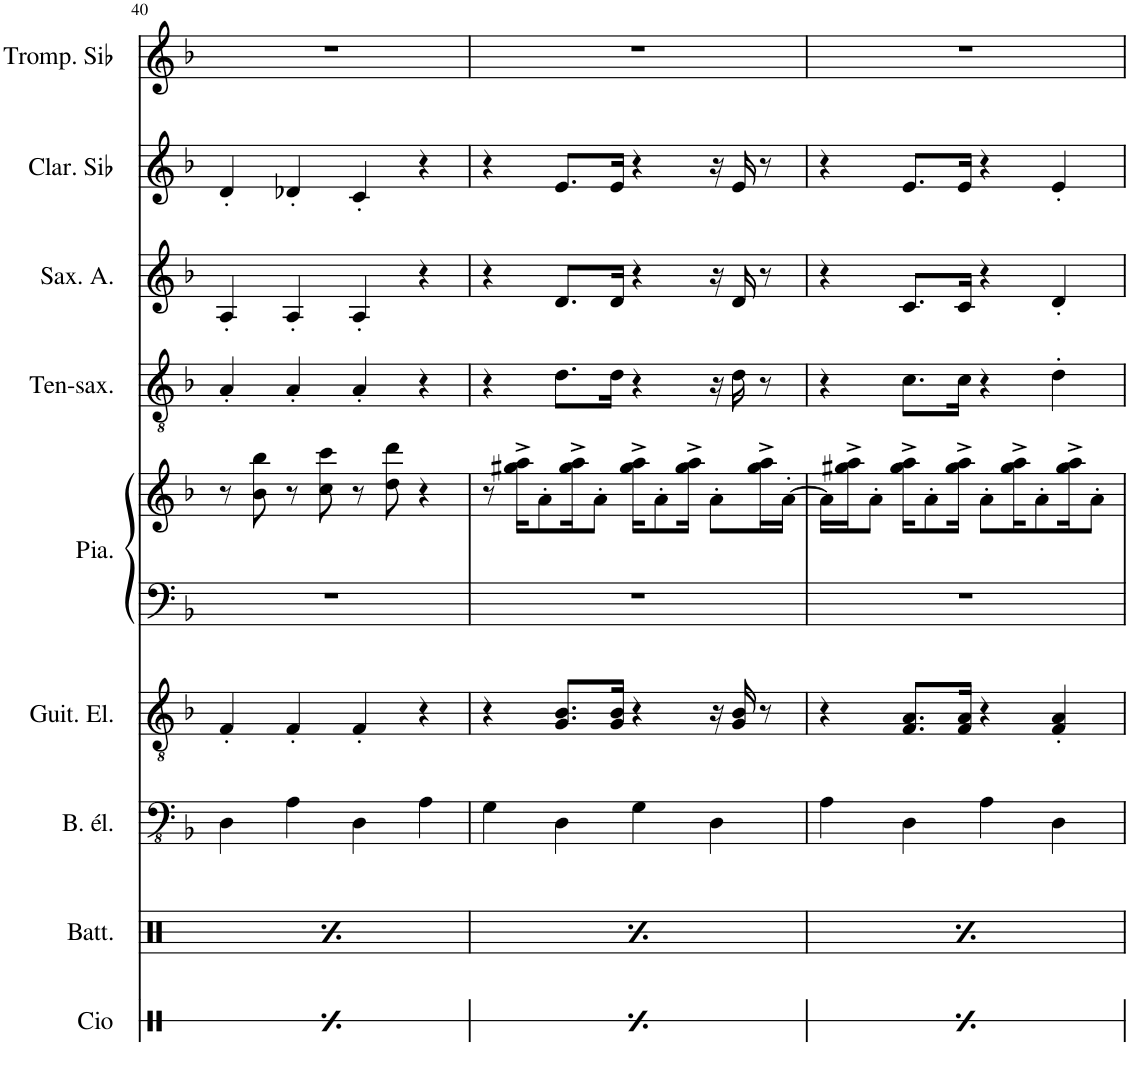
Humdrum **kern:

**kern	**kern	**kern	**kern	**kern	**kern	**kern	**kern	**kern	**kern	**kern
*part10	*part9	*part8	*part7	*part6	*part5	*part5	*part4	*part3	*part2	*part1
*staff11	*staff10	*staff9	*staff8	*staff7	*staff6	*staff5	*staff4	*staff3	*staff2	*staff1
*I"Congas	*I"Batterie	*I"Trombon	*I"Basse électrique	*I"Guitare électrique	*I"Piano	*	*I"Tenorsaxofon	*I"Saxophone Alto	*I"Clarinette en Sib	*I"Trompette en Sib
*	*I'Batt.	*I'Tbn.	*I'B. él.	*I'Guit. El.	*I'Pia.	*	*I'Ten-sax.	*I'Sax. A.	*I'Clar. Sib	*I'Tromp. Sib
!!LO:PB:g=z
*clefX	*clefX	*clefF4	*clefFv4	*clefGv2	*clefF4	*clefG2	*clefGv2	*clefG2	*clefG2	*clefG2
*	*	*	*	*	*	*	*Trd8c14	*Trd5c9	*Trd1c2	*Trd1c2
*k[]	*k[]	*k[b-]	*k[b-]	*k[b-]	*k[b-]	*k[b-]	*k[b-]	*k[b-]	*k[b-]	*k[b-]
*M4/4	*M4/4	*M4/4	*M4/4	*M4/4	*M4/4	*M4/4	*M4/4	*M4/4	*M4/4	*M4/4
=40	=40	=40	=40	=40	=40	=40	=40	=40	=40	=40
*	*^	*	*	*	*	*	*	*	*	*
16Rd/LL	16Rgg/LL	4Rf\	4D	4DD\	4F'/	1r	8r	4A'/	4A'/	4d'/	1r
16Re/	16Rgg/	.	.	.	.	.	.	.	.	.	.
16Rf/	16Rff/	.	.	.	.	.	8b-\ 8bb-\	.	.	.	.
16Rd/JJ	16Rgg/JJ	.	.	.	.	.	.	.	.	.	.
16Re/LL	16Rgg/LL	4Rf\	4A	4AA\	4F'/	.	8r	4A'/	4A'/	4d-X'/	.
16Rd/	16Rgg/	.	.	.	.	.	.	.	.	.	.
16Rf/	16Rff/	.	.	.	.	.	8cc\ 8ccc\	.	.	.	.
16Re/JJ	16Rgg/JJ	.	.	.	.	.	.	.	.	.	.
16Rd/LL	16Rgg/LL	4Rf\	4D	4DD\	4F'/	.	8r	4A'/	4A'/	4c'/	.
16Rd/	16Rgg/	.	.	.	.	.	.	.	.	.	.
16Rf/	16Rff/	.	.	.	.	.	8dd\ 8ddd\	.	.	.	.
16Rd/JJ	16Rgg/JJ	.	.	.	.	.	.	.	.	.	.
16Re/LL	16Rgg/LL	4Rf\	4A	4AA\	4r	.	4r	4r	4r	4r	.
16Rd/	16Rgg/	.	.	.	.	.	.	.	.	.	.
16Rf/	16Rff/	.	.	.	.	.	.	.	.	.	.
16Rd/JJ	16Rgg/JJ	.	.	.	.	.	.	.	.	.	.
=41	=41	=41	=41	=41	=41	=41	=41	=41	=41	=41	=41
16Rd/LL	16Rgg/LL	4Rf\	4G	4GG\	4r	1r	8r	4r	4r	4r	1r
16Re/	16Rgg/	.	.	.	.	.	.	.	.	.	.
16Rf/	16Rff/	.	.	.	.	.	16gg#X\^ 16aa\^KL	.	.	.	.
16Rd/JJ	16Rgg/JJ	.	.	.	.	.	8a'\	.	.	.	.
16Re/LL	16Rgg/LL	4Rf\	4D	4DD\	8.G/ 8.B-/L	.	.	8.d\L	8.d/L	8.e/L	.
16Rd/	16Rgg/	.	.	.	.	.	16gg#\^ 16aa\^K	.	.	.	.
16Rf/	16Rff/	.	.	.	.	.	8a'\J	.	.	.	.
16Re/JJ	16Rgg/JJ	.	.	.	16G/ 16B-/Jk	.	.	16d\Jk	16d/Jk	16e/Jk	.
16Rd/LL	16Rgg/LL	4Rf\	4G	4GG\	4r	.	16gg#\^ 16aa\^KL	4r	4r	4r	.
16Rd/	16Rgg/	.	.	.	.	.	8a'\	.	.	.	.
16Rf/	16Rff/	.	.	.	.	.	.	.	.	.	.
16Rd/JJ	16Rgg/JJ	.	.	.	.	.	16gg#\^ 16aa\^Jk	.	.	.	.
16Re/LL	16Rgg/LL	4Rf\	4D	4DD\	16r	.	8a'\L	16r	16r	16r	.
16Rd/	16Rgg/	.	.	.	16G/ 16B-/	.	.	16d\	16d/	16e/	.
16Rf/	16Rff/	.	.	.	8r	.	16gg#\^ 16aa\^L	8r	8r	8r	.
16Rd/JJ	16Rgg/JJ	.	.	.	.	.	[16a'\JJ	.	.	.	.
=42	=42	=42	=42	=42	=42	=42	=42	=42	=42	=42	=42
16Rd/LL	16Rgg/LL	4Rf\	4A	4AA\	4r	1r	16a\LL]	4r	4r	4r	1r
16Re/	16Rgg/	.	.	.	.	.	16gg#X\^ 16aa\^J	.	.	.	.
16Rf/	16Rff/	.	.	.	.	.	8a'\J	.	.	.	.
16Rd/JJ	16Rgg/JJ	.	.	.	.	.	.	.	.	.	.
16Re/LL	16Rgg/LL	4Rf\	4D	4DD\	8.F/ 8.A/L	.	16gg#\^ 16aa\^KL	8.c\L	8.c/L	8.e/L	.
16Rd/	16Rgg/	.	.	.	.	.	8a'\	.	.	.	.
16Rf/	16Rff/	.	.	.	.	.	.	.	.	.	.
16Re/JJ	16Rgg/JJ	.	.	.	16F/ 16A/Jk	.	16gg#\^ 16aa\^Jk	16c\Jk	16c/Jk	16e/Jk	.
16Rd/LL	16Rgg/LL	4Rf\	4A	4AA\	4r	.	8a'\L	4r	4r	4r	.
16Rd/	16Rgg/	.	.	.	.	.	.	.	.	.	.
16Rf/	16Rff/	.	.	.	.	.	16gg#\^ 16aa\^K	.	.	.	.
16Rd/JJ	16Rgg/JJ	.	.	.	.	.	8a'\	.	.	.	.
16Re/LL	16Rgg/LL	4Rf\	4D	4DD\	4F/' 4A/'	.	.	4d'\	4d'/	4e'/	.
16Rd/	16Rgg/	.	.	.	.	.	16gg#\^ 16aa\^K	.	.	.	.
16Rf/	16Rff/	.	.	.	.	.	8a'\J	.	.	.	.
16Rd/JJ	16Rgg/JJ	.	.	.	.	.	.	.	.	.	.
*	*v	*v	*	*	*	*	*	*	*	*	*
=	=	=	=	=	=	=	=	=	=	=
*-	*-	*-	*-	*-	*-	*-	*-	*-	*-	*-
